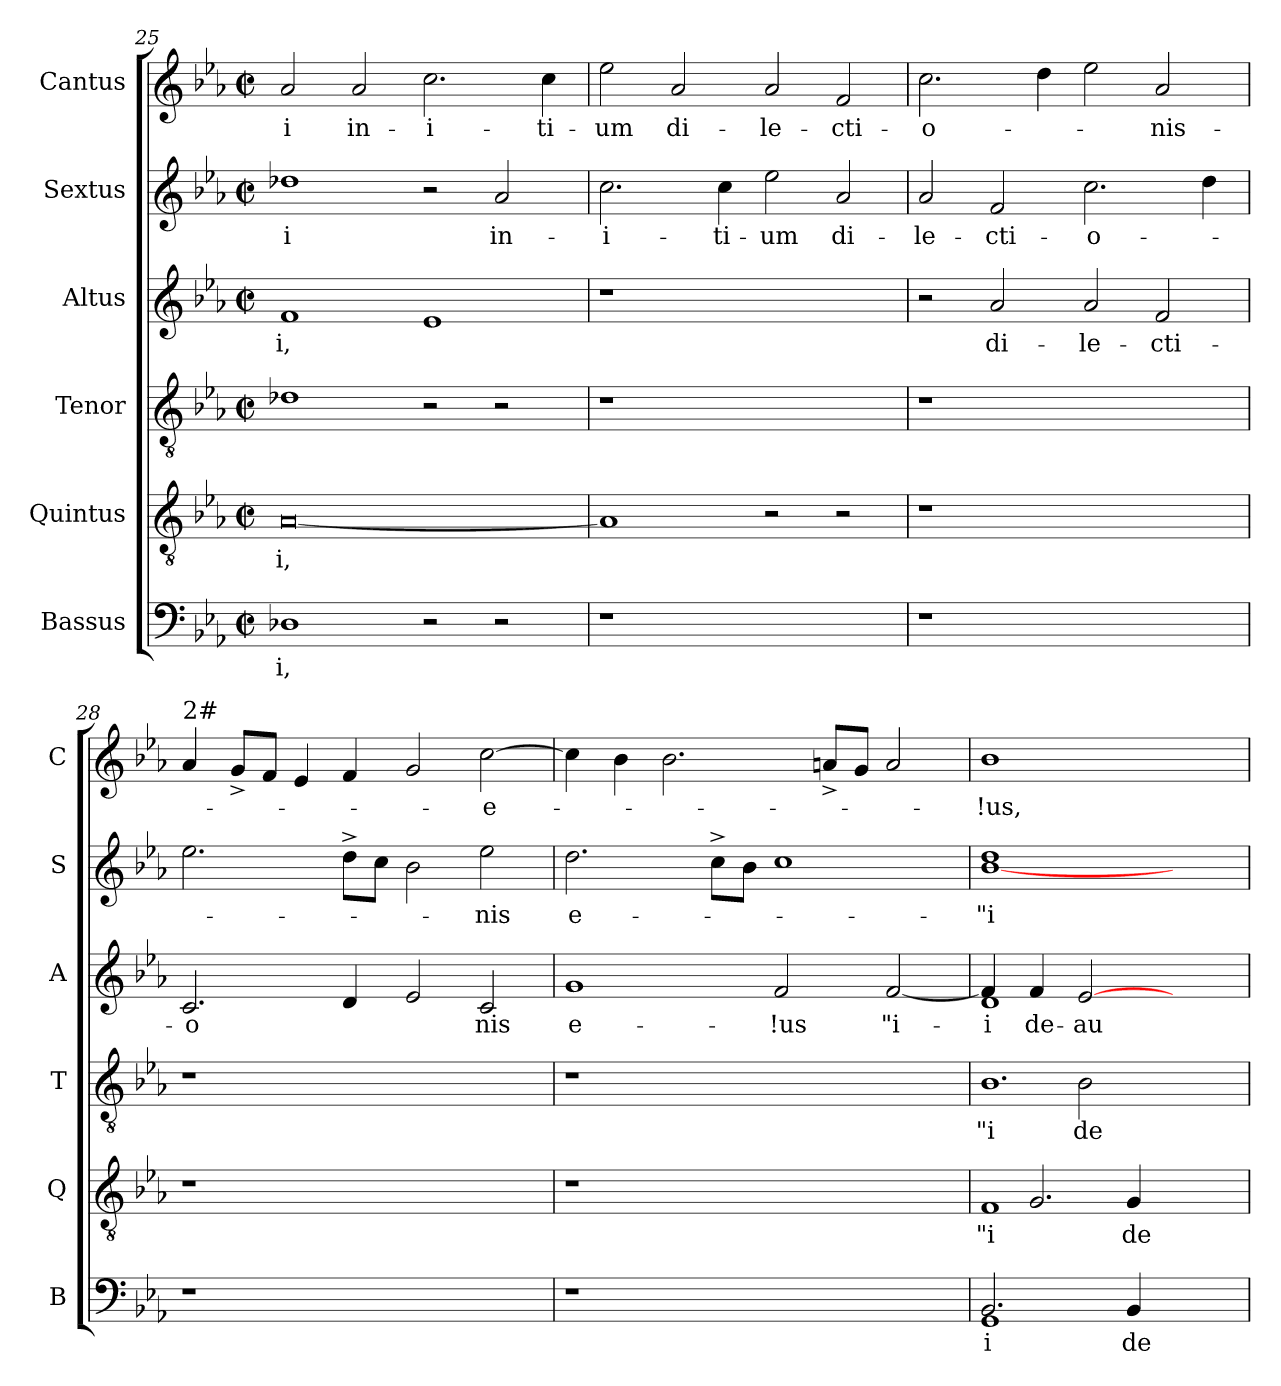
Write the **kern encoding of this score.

**kern	**text	**kern	**text	**kern	**text	**kern	**text	**kern	**text	**kern	**text
*part6	*part6	*part5	*part5	*part4	*part4	*part3	*part3	*part2	*part2	*part1	*part1
*staff6	*staff6	*staff5	*staff5	*staff4	*staff4	*staff3	*staff3	*staff2	*staff2	*staff1	*staff1
*I"Bassus	*	*I"Quintus	*	*I"Tenor	*	*I"Altus	*	*I"Sextus	*	*I"Cantus	*
*I'B	*	*I'Q	*	*I'T	*	*I'A	*	*I'S	*	*I'C	*
*clefF4	*	*clefGv2	*	*clefGv2	*	*clefG2	*	*clefG2	*	*clefG2	*
*k[b-e-a-]	*	*k[b-e-a-]	*	*k[b-e-a-]	*	*k[b-e-a-]	*	*k[b-e-a-]	*	*k[b-e-a-]	*
*E-:	*	*E-:	*	*E-:	*	*E-:	*	*E-:	*	*E-:	*
*M2/2	*	*M2/2	*	*M2/2	*	*M2/2	*	*M2/2	*	*M2/2	*
*met(c|)	*	*met(c|)	*	*met(c|)	*	*met(c|)	*	*met(c|)	*	*met(c|)	*
=25	=25	=25	=25	=25	=25	=25	=25	=25	=25	=25	=25
!	!LO:LY:b	!	!LO:LY:b	!	!	!	!LO:LY:b:rj	!	!LO:LY:b:rj	!	!LO:LY:b
1D-X	-i,	[<0A-	-i,	1d-X	.	1f	-i,	1dd-X	-i	2a-/	-i
!	!	!	!	!	!	!	!	!	!	!	!LO:LY:b
.	.	.	.	.	.	.	.	.	.	2a-/	in-
!	!	!	!	!	!	!	!	!	!	!	!LO:LY:b:rj
2r	.	.	.	2r	.	1e-	.	2r	.	2.cc\	-i-
!	!	!	!	!	!	!	!	!	!LO:LY:b	!	!
2r	.	.	.	2r	.	.	.	2a-/	in-	.	.
!	!	!	!	!	!	!	!	!	!	!	!LO:LY:b
.	.	.	.	.	.	.	.	.	.	4cc\	-ti-
=26	=26	=26	=26	=26	=26	=26	=26	=26	=26	=26	=26
!LO:N:vis=1	!	!	!	!LO:N:vis=1	!	!LO:N:vis=1	!	!	!LO:LY:b	!	!LO:LY:b
1r	.	1A-]	.	1r	.	1r	.	2.cc\	-i-	2ee-\	-um
!	!	!	!	!	!	!	!	!	!	!	!LO:LY:b
.	.	.	.	.	.	.	.	.	.	2a-/	di-
!	!	!	!	!	!	!	!	!	!LO:LY:b	!	!
.	.	.	.	.	.	.	.	4cc\	-ti-	.	.
!	!	!	!	!	!	!	!	!	!LO:LY:b	!	!LO:LY:b
1ryy	.	2r	.	1ryy	.	1ryy	.	2ee-\	-um	2a-/	-le-
!	!	!	!	!	!	!	!	!	!LO:LY:b	!	!LO:LY:b:rj
.	.	2r	.	.	.	.	.	2a-/	di-	2f/	-cti-
=27	=27	=27	=27	=27	=27	=27	=27	=27	=27	=27	=27
!LO:N:vis=1	!	!LO:N:vis=1	!	!LO:N:vis=1	!	!	!	!	!LO:LY:b	!	!LO:LY:b
1r	.	1r	.	1r	.	2r	.	2a-/	-le-	2.cc\	-o-
!	!	!	!	!	!	!	!LO:LY:b	!	!LO:LY:b:rj	!	!
.	.	.	.	.	.	2a-/	di-	2f/	-cti-	.	.
.	.	.	.	.	.	.	.	.	.	4dd\	.
!	!	!	!	!	!	!	!LO:LY:b	!	!LO:LY:b	!	!
1ryy	.	1ryy	.	1ryy	.	2a-/	-le-	2.cc\	-o-	2ee-\	.
!	!	!	!	!	!	!	!LO:LY:b:rj	!	!	!	!LO:LY:b
.	.	.	.	.	.	2f/	-cti-	.	.	2a-/	-nis-
.	.	.	.	.	.	.	.	4dd\	.	.	.
!!LO:LB:g=z
=28	=28	=28	=28	=28	=28	=28	=28	=28	=28	=28	=28
!	!	!	!	!	!	!	!	!	!	!LO:TX:a:t=2#	!
!LO:N:vis=1	!	!LO:N:vis=1	!	!LO:N:vis=1	!	!	!LO:LY:b	!	!	!	!
1r	.	1r	.	1r	.	2.c/	-o	2.ee-\	.	4a-/	.
.	.	.	.	.	.	.	.	.	.	8g^</L	.
.	.	.	.	.	.	.	.	.	.	8f/J	.
.	.	.	.	.	.	.	.	.	.	4e-/	.
.	.	.	.	.	.	4d/	.	8dd^>\L	.	4f/	.
.	.	.	.	.	.	.	.	8cc\J	.	.	.
1ryy	.	1ryy	.	1ryy	.	2e-/	.	2b-\	.	2g/	.
!	!	!	!	!	!	!	!LO:LY:b	!	!LO:LY:b	!	!LO:LY:b
.	.	.	.	.	.	2c/	nis	2ee-\	-nis	[>2cc\	-e-
=29	=29	=29	=29	=29	=29	=29	=29	=29	=29	=29	=29
!LO:N:vis=1	!	!LO:N:vis=1	!	!LO:N:vis=1	!	!	!LO:LY:b	!	!LO:LY:b	!	!
1r	.	1r	.	1r	.	1g	e-	2.dd\	e-	4cc\]	.
.	.	.	.	.	.	.	.	.	.	4b-\	.
.	.	.	.	.	.	.	.	.	.	2.b-\	.
.	.	.	.	.	.	.	.	8cc^>\L	.	.	.
.	.	.	.	.	.	.	.	8b-\J	.	.	.
!	!	!	!	!	!	!	!LO:LY:b	!	!	!	!
1ryy	.	1ryy	.	1ryy	.	2f/	-!us	1cc	.	.	.
.	.	.	.	.	.	.	.	.	.	8an^</L	.
.	.	.	.	.	.	.	.	.	.	8g/J	.
!	!	!	!	!	!	!	!LO:LY:b	!	!	!	!
.	.	.	.	.	.	[<2f/	"i-	.	.	2a/	.
=30	=30	=30	=30	=30	=30	=30	=30	=30	=30	=30	=30
!	!LO:LY:b	!	!	!	!	!	!	!	!	!	!
*^	*	*	*	*	*	*	*	*	*	*	*
!	!	!LO:LY:b:rj	!	!LO:LY:b	!	!LO:LY:b	!	!LO:LY:b:rj	!	!LO:LY:b	!	!LO:LY:b
*	*	*	*^	*	*^	*	*^	*	*	*	*	*
*	*	*	*	*^	*	*	*	*	*	*	*	*	*	*	*
2.BB-/	1GG	-i	1F	4ryy	2.ryy	"i-	1.B-	2ryy	"i-	4f/]	1d	-i	[>1b- 1dd	"i-	1b-	-!us,
!	!	!	!	!	!	!	!	!	!	!	!	!LO:LY:b	!	!	!	!
.	.	.	.	2.G/	.	.	.	.	.	4f/	.	-de-	.	.	.	.
!	!	!	!	!	!	!	!	!	!LO:LY:b	!	!	!LO:LY:b	!	!	!	!
.	.	.	.	.	.	.	.	2B-\	-de-	[<2e-/	.	-au-	.	.	.	.
!	!	!LO:LY:b	!	!	!	!LO:LY:b	!	!	!	!	!	!	!	!	!	!
4BB-/	.	-de-	.	.	4G/	-de-	.	.	.	.	.	.	.	.	.	.
2ryy	2ryy	.	2ryy	2ryy	2ryy	.	.	2ryy	.	2ryy	2ryy	.	2ryy	.	2ryy	.
*v	*v	*	*	*	*	*	*v	*v	*	*v	*v	*	*	*	*	*
*	*	*v	*v	*v	*	*	*	*	*	*	*	*	*
=	=	=	=	=	=	=	=	=	=	=	=
*-	*-	*-	*-	*-	*-	*-	*-	*-	*-	*-	*-
